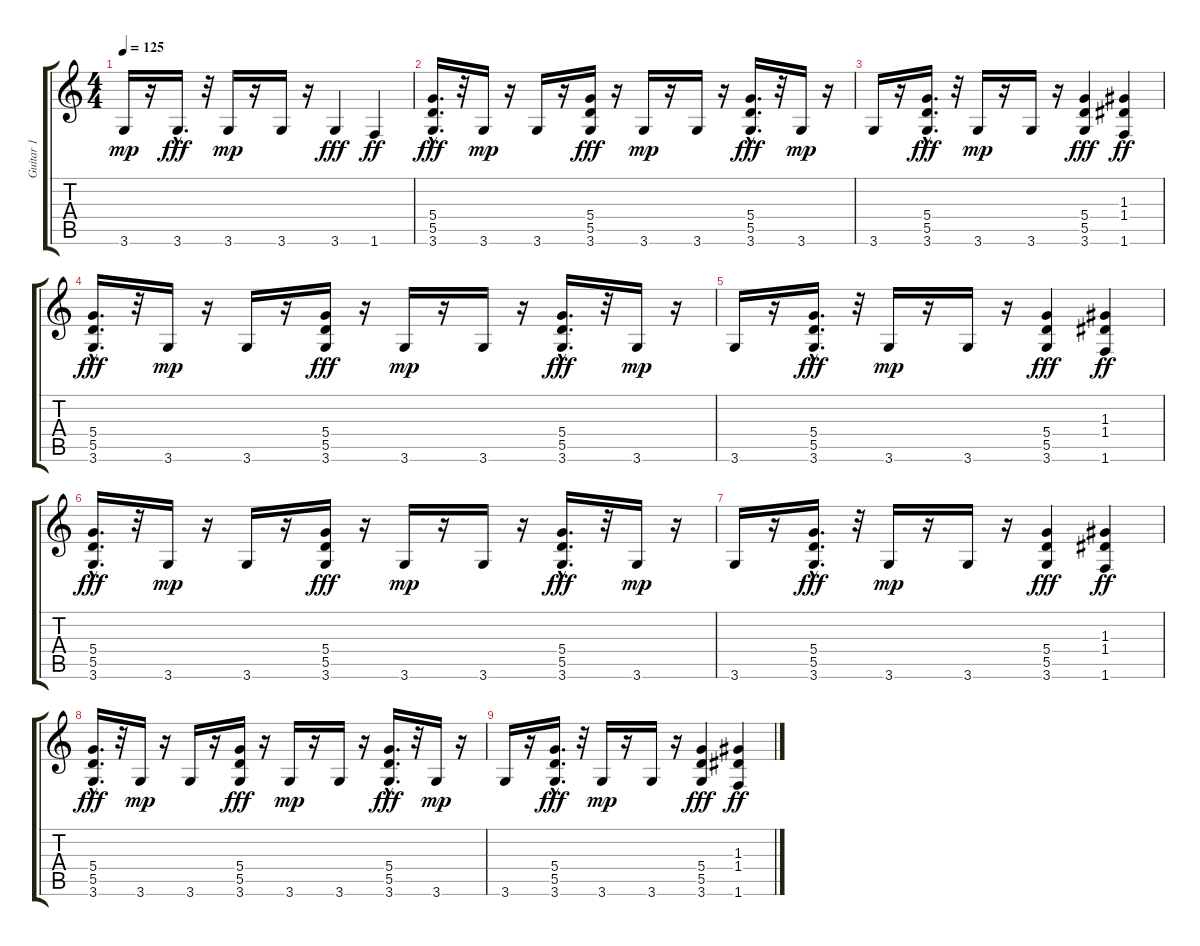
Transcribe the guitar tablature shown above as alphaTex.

\track ("Guitar 1" "Guitar 1") {instrument overdrivenguitar}
\staff {score tabs}
\tuning (E4 B3 G3 D3 A2 E2) {hide}
\ts (4 4)
\tempo 125
\clef g2
\ks c
3.6.16{dy mp} r.16 3.6{hac}.16{d dy fff} r.32 3.6.16{dy mp} r.16 3.6.16 r.16 3.6.4{dy fff} 1.6.4{dy ff} |
(5.4 5.5{hac} 3.6{hac}).16{d dy fff} r.32 3.6.16{dy mp} r.16 3.6.16 r.16 (5.4 5.5 3.6).16{dy fff} r.16 3.6.16{dy mp} r.16 3.6.16 r.16 (5.4 5.5{hac} 3.6{hac}).16{d dy fff} r.32 3.6.16{dy mp} r.16 |
3.6.16 r.16 (5.4 5.5{hac} 3.6{hac}).16{d dy fff} r.32 3.6.16{dy mp} r.16 3.6.16 r.16 (5.4 5.5 3.6).4{dy fff} (1.3 1.4 1.6).4{dy ff} |
(5.4 5.5{hac} 3.6{hac}).16{d dy fff} r.32 3.6.16{dy mp} r.16 3.6.16 r.16 (5.4 5.5 3.6).16{dy fff} r.16 3.6.16{dy mp} r.16 3.6.16 r.16 (5.4 5.5{hac} 3.6{hac}).16{d dy fff} r.32 3.6.16{dy mp} r.16 |
3.6.16 r.16 (5.4 5.5{hac} 3.6{hac}).16{d dy fff} r.32 3.6.16{dy mp} r.16 3.6.16 r.16 (5.4 5.5 3.6).4{dy fff} (1.3 1.4 1.6).4{dy ff} |
(5.4 5.5{hac} 3.6{hac}).16{d dy fff} r.32 3.6.16{dy mp} r.16 3.6.16 r.16 (5.4 5.5 3.6).16{dy fff} r.16 3.6.16{dy mp} r.16 3.6.16 r.16 (5.4 5.5{hac} 3.6{hac}).16{d dy fff} r.32 3.6.16{dy mp} r.16 |
3.6.16 r.16 (5.4 5.5{hac} 3.6{hac}).16{d dy fff} r.32 3.6.16{dy mp} r.16 3.6.16 r.16 (5.4 5.5 3.6).4{dy fff} (1.3 1.4 1.6).4{dy ff} |
(5.4 5.5{hac} 3.6{hac}).16{d dy fff} r.32 3.6.16{dy mp} r.16 3.6.16 r.16 (5.4 5.5 3.6).16{dy fff} r.16 3.6.16{dy mp} r.16 3.6.16 r.16 (5.4 5.5{hac} 3.6{hac}).16{d dy fff} r.32 3.6.16{dy mp} r.16 |
3.6.16 r.16 (5.4 5.5{hac} 3.6{hac}).16{d dy fff} r.32 3.6.16{dy mp} r.16 3.6.16 r.16 (5.4 5.5 3.6).4{dy fff} (1.3 1.4 1.6).4{dy ff}
